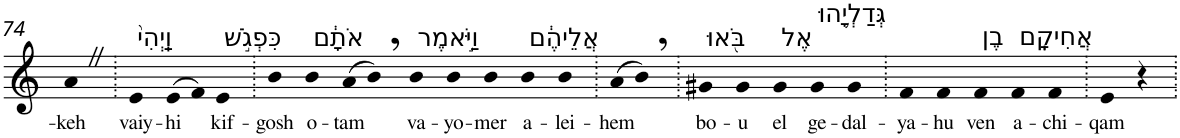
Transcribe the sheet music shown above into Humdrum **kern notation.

**kern	**text
*part1	*part1
*staff1	*staff1
*I"Piano	*
*I'Pno	*
!!LO:PB:g=z
*clefG2	*
*k[]	*
=74	=74
!	!LO:LY:b
4aZ	-keh
=75.	=75.
!LO:TX:a:t=וַֽיְהִי֙	!
!	!LO:LY:b
4e	vaiy-
!	!LO:LY:b
(>8e	-hi
8f)	.
!LO:TX:a:t=כִּפְגֹ֣שׁ	!
!	!LO:LY:b
4e	kif-
=76.	=76.
!	!LO:LY:b
4b	-gosh
!LO:TX:a:t=אֹתָ֔ם	!
!	!LO:LY:b
4b	o-
!	!LO:LY:b
(>8a	-tam
8b,)	.
!LO:TX:a:t=וַיֹּ֣אמֶר	!
!	!LO:LY:b
4b	va-
!	!LO:LY:b
4b	-yo-
!	!LO:LY:b
4b	-mer
!LO:TX:a:t=אֲלֵיהֶ֔ם	!
!	!LO:LY:b
4b	a-
!	!LO:LY:b
4b	-lei-
=77.	=77.
!	!LO:LY:b
(>8a	-hem
8b,)	.
=78.	=78.
!LO:TX:a:t=בֹּ֖אוּ	!
!	!LO:LY:b
4g#X	bo-
!	!LO:LY:b
4g#	-u
!LO:TX:a:t=אֶל	!
!	!LO:LY:b
4g#	el
!LO:TX:a:t=גְּדַלְיָ֥הוּ	!
!	!LO:LY:b
4g#	ge-
!	!LO:LY:b
4g#	-dal-
=79.	=79.
!	!LO:LY:b
4f	-ya-
!	!LO:LY:b
4f	-hu
!LO:TX:a:t=בֶן	!
!	!LO:LY:b
4f	ven
!LO:TX:a:t=אֲחִיקָֽם	!
!	!LO:LY:b
4f	a-
!	!LO:LY:b
4f	-chi-
=80.	=80.
!	!LO:LY:b
4e	-qam
4r	.
=.	=.
*-	*-
